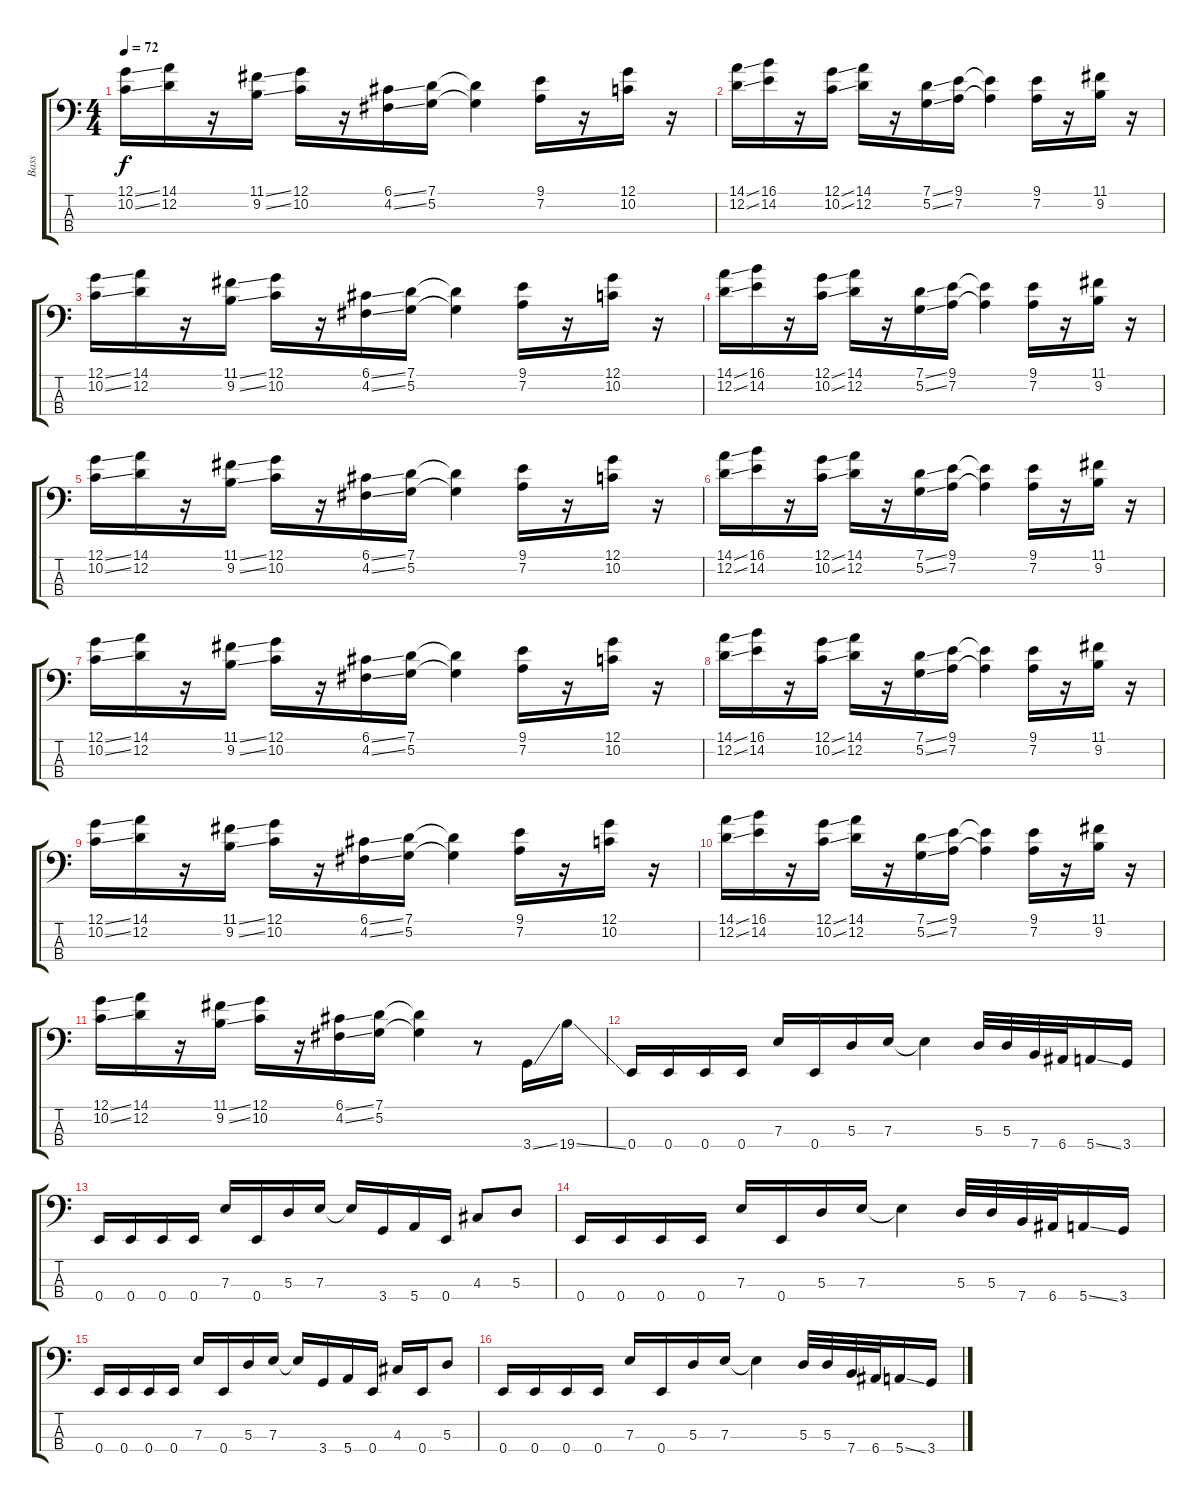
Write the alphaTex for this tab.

\track ("Bass" "Bass") {instrument electricbassfinger}
\staff {score tabs}
\tuning (G2 D2 A1 E1) {hide}
\ts (4 4)
\tempo 72
\clef f4
\ks c
(12.1{ss} 10.2{ss}).16{dy f} (14.1 12.2).16 r.16 (11.1{ss} 9.2{ss}).16 (12.1 10.2).16 r.16 (6.1{ss} 4.2{ss}).16 (7.1 5.2).16 (7.1{t} 5.2{t}).4 (9.1 7.2).16 r.16 (12.1 10.2).16 r.16 |
(14.1{ss} 12.2{ss}).16 (16.1 14.2).16 r.16 (12.1{ss} 10.2{ss}).16 (14.1 12.2).16 r.16 (7.1{ss} 5.2{ss}).16 (9.1 7.2).16 (9.1{t} 7.2{t}).4 (9.1 7.2).16 r.16 (11.1 9.2).16 r.16 |
(12.1{ss} 10.2{ss}).16 (14.1 12.2).16 r.16 (11.1{ss} 9.2{ss}).16 (12.1 10.2).16 r.16 (6.1{ss} 4.2{ss}).16 (7.1 5.2).16 (7.1{t} 5.2{t}).4 (9.1 7.2).16 r.16 (12.1 10.2).16 r.16 |
(14.1{ss} 12.2{ss}).16 (16.1 14.2).16 r.16 (12.1{ss} 10.2{ss}).16 (14.1 12.2).16 r.16 (7.1{ss} 5.2{ss}).16 (9.1 7.2).16 (9.1{t} 7.2{t}).4 (9.1 7.2).16 r.16 (11.1 9.2).16 r.16 |
(12.1{ss} 10.2{ss}).16 (14.1 12.2).16 r.16 (11.1{ss} 9.2{ss}).16 (12.1 10.2).16 r.16 (6.1{ss} 4.2{ss}).16 (7.1 5.2).16 (7.1{t} 5.2{t}).4 (9.1 7.2).16 r.16 (12.1 10.2).16 r.16 |
(14.1{ss} 12.2{ss}).16 (16.1 14.2).16 r.16 (12.1{ss} 10.2{ss}).16 (14.1 12.2).16 r.16 (7.1{ss} 5.2{ss}).16 (9.1 7.2).16 (9.1{t} 7.2{t}).4 (9.1 7.2).16 r.16 (11.1 9.2).16 r.16 |
(12.1{ss} 10.2{ss}).16 (14.1 12.2).16 r.16 (11.1{ss} 9.2{ss}).16 (12.1 10.2).16 r.16 (6.1{ss} 4.2{ss}).16 (7.1 5.2).16 (7.1{t} 5.2{t}).4 (9.1 7.2).16 r.16 (12.1 10.2).16 r.16 |
(14.1{ss} 12.2{ss}).16 (16.1 14.2).16 r.16 (12.1{ss} 10.2{ss}).16 (14.1 12.2).16 r.16 (7.1{ss} 5.2{ss}).16 (9.1 7.2).16 (9.1{t} 7.2{t}).4 (9.1 7.2).16 r.16 (11.1 9.2).16 r.16 |
(12.1{ss} 10.2{ss}).16 (14.1 12.2).16 r.16 (11.1{ss} 9.2{ss}).16 (12.1 10.2).16 r.16 (6.1{ss} 4.2{ss}).16 (7.1 5.2).16 (7.1{t} 5.2{t}).4 (9.1 7.2).16 r.16 (12.1 10.2).16 r.16 |
(14.1{ss} 12.2{ss}).16 (16.1 14.2).16 r.16 (12.1{ss} 10.2{ss}).16 (14.1 12.2).16 r.16 (7.1{ss} 5.2{ss}).16 (9.1 7.2).16 (9.1{t} 7.2{t}).4 (9.1 7.2).16 r.16 (11.1 9.2).16 r.16 |
(12.1{ss} 10.2{ss}).16 (14.1 12.2).16 r.16 (11.1{ss} 9.2{ss}).16 (12.1 10.2).16 r.16 (6.1{ss} 4.2{ss}).16 (7.1 5.2).16 (7.1{t} 5.2{t}).4 r.8 3.4{ss}.16 19.4{ss}.16 |
0.4.16 0.4.16 0.4.16 0.4.16 7.3.16 0.4.16 5.3.16 7.3.16 7.3{t}.4 5.3.32 5.3.32 7.4.32 6.4.32 5.4{ss}.16 3.4.16 |
0.4.16 0.4.16 0.4.16 0.4.16 7.3.16 0.4.16 5.3.16 7.3.16 7.3{t}.16 3.4.16 5.4.16 0.4.16 4.3.8 5.3.8 |
0.4.16 0.4.16 0.4.16 0.4.16 7.3.16 0.4.16 5.3.16 7.3.16 7.3{t}.4 5.3.32 5.3.32 7.4.32 6.4.32 5.4{ss}.16 3.4.16 |
0.4.16 0.4.16 0.4.16 0.4.16 7.3.16 0.4.16 5.3.16 7.3.16 7.3{t}.16 3.4.16 5.4.16 0.4.16 4.3.16 0.4.16 5.3.8 |
0.4.16 0.4.16 0.4.16 0.4.16 7.3.16 0.4.16 5.3.16 7.3.16 7.3{t}.4 5.3.32 5.3.32 7.4.32 6.4.32 5.4{ss}.16 3.4.16
